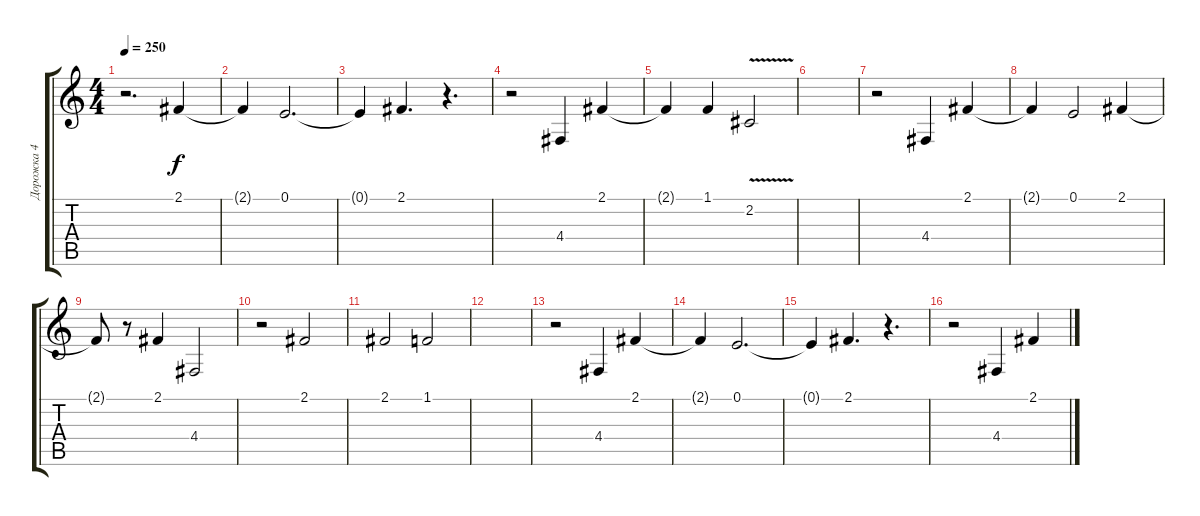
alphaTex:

\track ("Дорожка 4" "Дорожка 4") {instrument lead6voice}
\staff {score tabs}
\tuning (E4 B3 G3 D3 A2 E2) {hide}
\ts (4 4)
\tempo 250
\clef g2
\ks c
r.2{d dy f} 2.1.4 |
2.1{t}.4 0.1.2{d} |
0.1{t}.4 2.1.4{d} r.4{d} |
r.2 4.4.4 2.1.4 |
2.1{t}.4 1.1.4 2.2{v}.2 |
|
r.2 4.4.4 2.1.4 |
2.1{t}.4 0.1.2 2.1.4 |
2.1{t}.8 r.8 2.1.4 4.4.2 |
r.2 2.1.2 |
2.1.2 1.1.2 |
|
r.2 4.4.4 2.1.4 |
2.1{t}.4 0.1.2{d} |
0.1{t}.4 2.1.4{d} r.4{d} |
r.2 4.4.4 2.1.4
